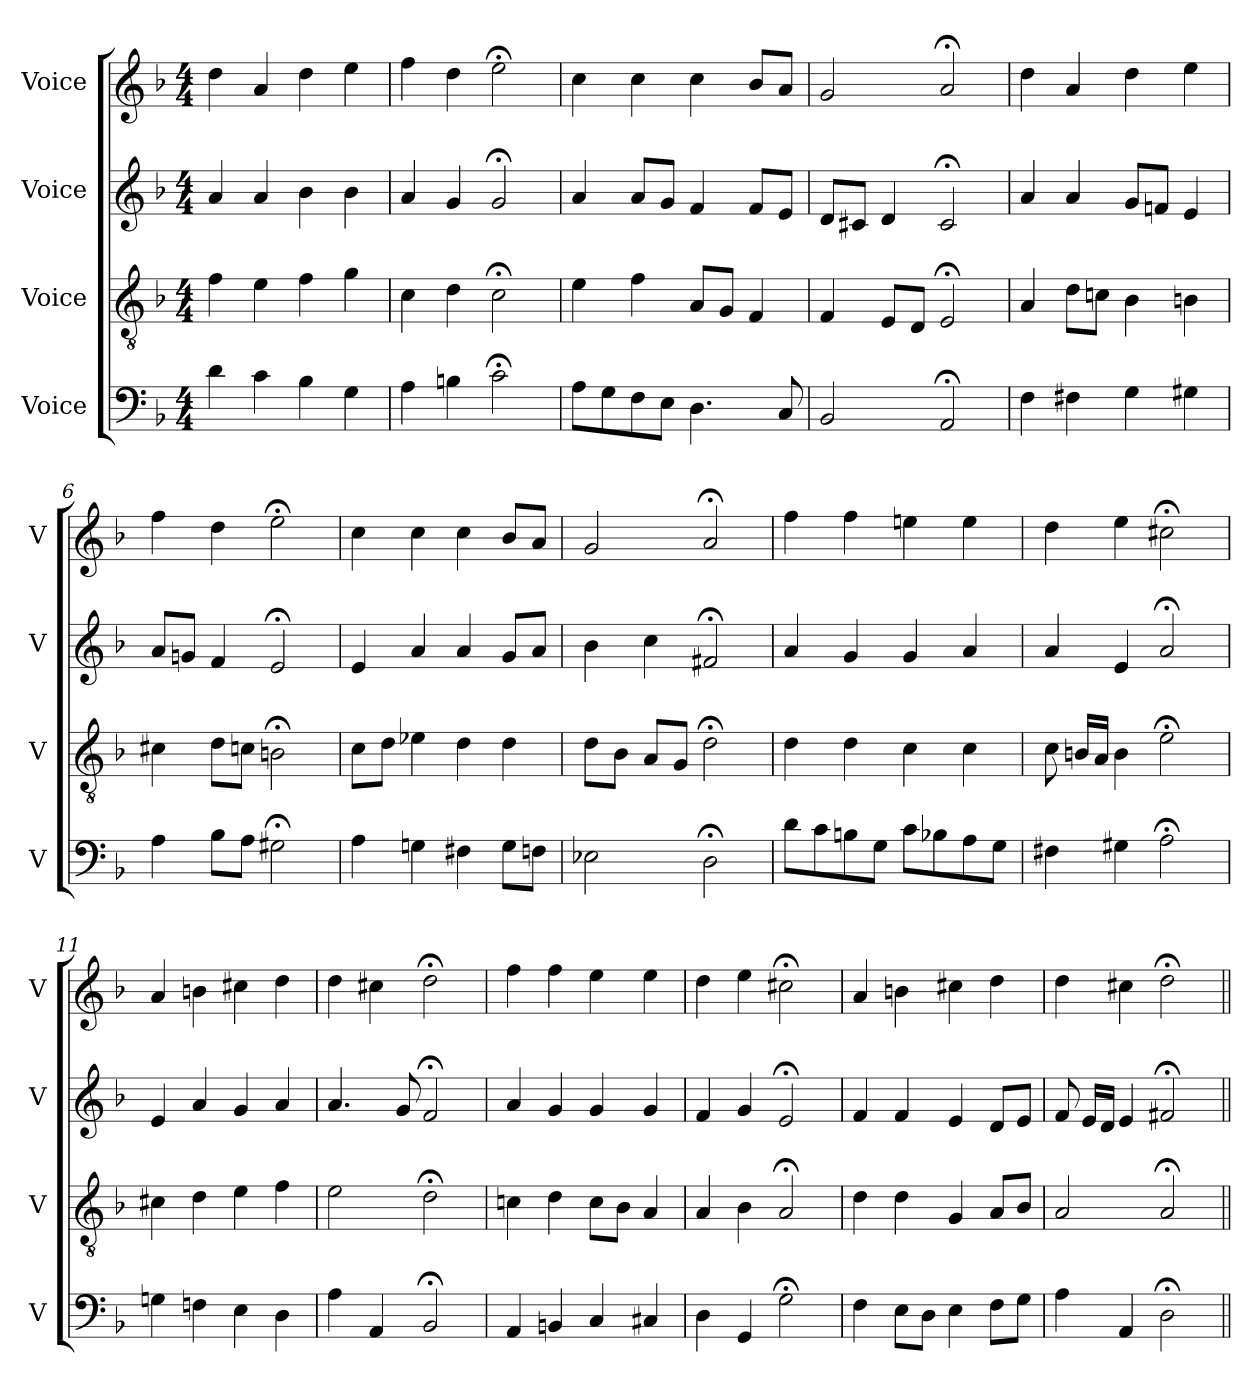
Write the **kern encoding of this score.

**kern	**kern	**kern	**kern
*part4	*part3	*part2	*part1
*staff4	*staff3	*staff2	*staff1
*I"Voice	*I"Voice	*I"Voice	*I"Voice
*I'V	*I'V	*I'V	*I'V
*clefF4	*clefGv2	*clefG2	*clefG2
*k[b-]	*k[b-]	*k[b-]	*k[b-]
*M4/4	*M4/4	*M4/4	*M4/4
*MM100	*MM100	*MM100	*MM100
=1	=1	=1	=1
4d\	4f\	4a/	4dd\
4c\	4e\	4a/	4a/
4B-\	4f\	4b-\	4dd\
4G\	4g\	4b-\	4ee\
=2	=2	=2	=2
4A\	4c\	4a/	4ff\
4Bn\	4d\	4g/	4dd\
2c;\	2c;\	2g;/	2ee;\
=3	=3	=3	=3
8A\L	4e\	4a/	4cc\
8G\	.	.	.
8F\	4f\	8a/L	4cc\
8E\J	.	8g/J	.
4.D\	8A/L	4f/	4cc\
.	8G/J	.	.
.	4F/	8f/L	8b-/L
8C/	.	8e/J	8a/J
=4	=4	=4	=4
2BB-/	4F/	8d/L	2g/
.	.	8c#X/J	.
.	8E/L	4d/	.
.	8D/J	.	.
2AA;/	2E;/	2c#;/	2a;/
=5	=5	=5	=5
4F\	4A/	4a/	4dd\
4F#X\	8d\L	4a/	4a/
.	8cn\J	.	.
4G\	4B-\	8g/L	4dd\
.	.	8fn/J	.
4G#X\	4Bn\	4e/	4ee\
!!LO:LB:g=z
=6	=6	=6	=6
4A\	4c#X\	8a/L	4ff\
.	.	8gn/J	.
8B-\L	8d\L	4f/	4dd\
8A\J	8cn\J	.	.
2G#X;\	2Bn;\	2e;/	2ee;\
=7	=7	=7	=7
4A\	8c\L	4e/	4cc\
.	8d\J	.	.
4Gn\	4e-X\	4a/	4cc\
4F#X\	4d\	4a/	4cc\
8G\L	4d\	8g/L	8b-/L
8Fn\J	.	8a/J	8a/J
=8	=8	=8	=8
2E-X\	8d\L	4b-\	2g/
.	8B-\J	.	.
.	8A/L	4cc\	.
.	8G/J	.	.
2D;\	2d;\	2f#X;/	2a;/
=9	=9	=9	=9
8d\L	4d\	4a/	4ff\
8c\	.	.	.
8Bn\	4d\	4g/	4ff\
8G\J	.	.	.
8c\L	4c\	4g/	4een\
8B-X\	.	.	.
8A\	4c\	4a/	4ee\
8G\J	.	.	.
=10	=10	=10	=10
4F#X\	8c\	4a/	4dd\
.	16Bn/LL	.	.
.	16A/JJ	.	.
4G#X\	4B\	4e/	4ee\
2A;\	2e;\	2a;/	2cc#X;\
!!LO:LB:g=z
=11	=11	=11	=11
4Gn\	4c#X\	4e/	4a/
4Fn\	4d\	4a/	4bn\
4E\	4e\	4g/	4cc#X\
4D\	4f\	4a/	4dd\
=12	=12	=12	=12
4A\	2e\	4.a/	4dd\
4AA/	.	.	4cc#X\
.	.	8g/	.
2BB-;/	2d;\	2f;/	2dd;\
=13	=13	=13	=13
4AA/	4cn\	4a/	4ff\
4BBn/	4d\	4g/	4ff\
4C/	8c\L	4g/	4ee\
.	8B-\J	.	.
4C#X/	4A/	4g/	4ee\
=14	=14	=14	=14
4D\	4A/	4f/	4dd\
4GG/	4B-\	4g/	4ee\
2G;\	2A;/	2e;/	2cc#X;\
=15	=15	=15	=15
4F\	4d\	4f/	4a/
8E\L	4d\	4f/	4bn\
8D\J	.	.	.
4E\	4G/	4e/	4cc#X\
8F\L	8A/L	8d/L	4dd\
8G\J	8B-/J	8e/J	.
!!LO:PB:g=z
=16	=16	=16	=16
4A\	2A/	8f/	4dd\
.	.	16e/LL	.
.	.	16d/JJ	.
4AA/	.	4e/	4cc#X\
2D;\	2A;/	2f#X;/	2dd;\
=||	=||	=||	=||
*-	*-	*-	*-
